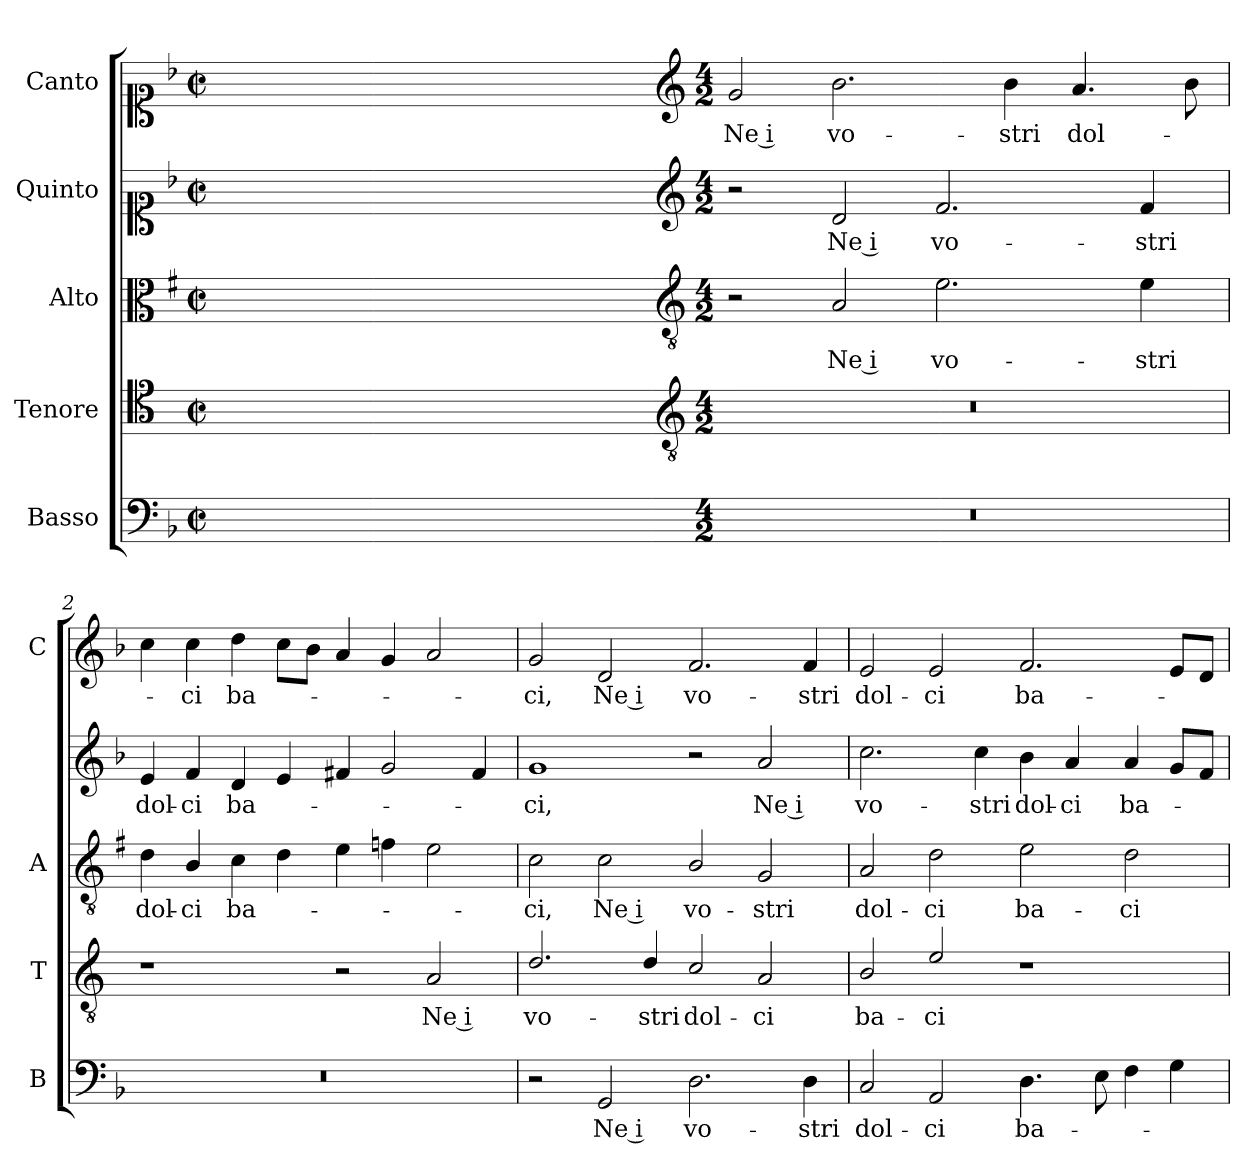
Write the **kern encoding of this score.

**kern	**text	**kern	**text	**kern	**text	**kern	**text	**kern	**text
*part5	*part5	*part4	*part4	*part3	*part3	*part2	*part2	*part1	*part1
*staff5	*staff5	*staff4	*staff4	*staff3	*staff3	*staff2	*staff2	*staff1	*staff1
*I"Basso	*	*I"Tenore	*	*I"Alto	*	*I"Quinto	*	*I"Canto	*
*I'B	*	*I'T	*	*I'A	*	*	*	*I'C	*
*clefF4	*	*clefC4	*	*clefC3	*	*clefC1	*	*clefC1	*
*	*	*ITrd4c7	*	*ITrd1c2	*	*	*	*	*
*k[b-]	*	*k[b-]	*	*k[b-]	*	*k[b-]	*	*k[b-]	*
*F:	*	*F:	*	*F:	*	*F:	*	*F:	*
*M2/2	*	*M2/2	*	*M2/2	*	*M2/2	*	*M2/2	*
*met(c|)	*	*met(c|)	*	*met(c|)	*	*met(c|)	*	*met(c|)	*
=	=	=	=	=	=	=	=	=	=
1ryy	.	1ryy	.	1ryy	.	1ryy	.	1ryy	.
=1X-	=1X-	=1X-	=1X-	=1X-	=1X-	=1X-	=1X-	=1X-	=1X-
4ryy	.	4ryy	.	4ryy	.	4ryy	.	4ryy	.
4ryy	.	4ryy	.	4ryy	.	4ryy	.	4ryy	.
4ryy	.	4ryy	.	4ryy	.	4ryy	.	4ryy	.
4ryy	.	4ryy	.	4ryy	.	4ryy	.	4ryy	.
=1-	=1-	=1-	=1-	=1-	=1-	=1-	=1-	=1-	=1-
*	*	*clefGv2	*	*clefGv2	*	*clefG2	*	*clefG2	*
*M4/2	*	*M4/2	*	*M4/2	*	*M4/2	*	*M4/2	*
!	!	!	!	!	!	!	!	!	!LO:LY:b
0r	.	0r	.	2r	.	2r	.	2g/	Ne i
!	!	!	!	!	!LO:LY:b	!	!LO:LY:b	!	!LO:LY:b
.	.	.	.	2G/	Ne i	2d/	Ne i	2.b-\	vo-
!	!	!	!	!	!LO:LY:b	!	!LO:LY:b	!	!
.	.	.	.	2.d\	vo-	2.f/	vo-	.	.
!	!	!	!	!	!	!	!	!	!LO:LY:b
.	.	.	.	.	.	.	.	4b-\	-stri
!	!	!	!	!	!	!	!	!	!LO:LY:b
.	.	.	.	.	.	.	.	4.a/	dol-
!	!	!	!	!	!LO:LY:b	!	!LO:LY:b	!	!
.	.	.	.	4d\	-stri	4f/	-stri	.	.
.	.	.	.	.	.	.	.	8b-\	.
=2	=2	=2	=2	=2	=2	=2	=2	=2	=2
!	!	!	!	!	!LO:LY:b	!	!LO:LY:b	!	!
0r	.	1r	.	4c\	dol-	4e/	dol-	4cc\	.
!	!	!	!	!	!LO:LY:b	!	!LO:LY:b	!	!LO:LY:b
.	.	.	.	4A/	-ci	4f/	-ci	4cc\	-ci
!	!	!	!	!	!LO:LY:b	!	!LO:LY:b	!	!LO:LY:b
.	.	.	.	4B-\	ba-	4d/	ba-	4dd\	ba-
.	.	.	.	4c\	.	4e/	.	8cc\L	.
.	.	.	.	.	.	.	.	8b-\J	.
.	.	2r	.	4d\	.	4f#X/	.	4a/	.
.	.	.	.	4e-X\	.	2g/	.	4g/	.
!	!	!	!LO:LY:b	!	!	!	!	!	!
.	.	2D/	Ne i	2d\	.	.	.	2a/	.
.	.	.	.	.	.	4f#/	.	.	.
=3	=3	=3	=3	=3	=3	=3	=3	=3	=3
!	!	!	!LO:LY:b	!	!LO:LY:b	!	!LO:LY:b	!	!LO:LY:b
2r	.	2.G/	vo-	2B-\	-ci,	1g	-ci,	2g/	-ci,
!	!LO:LY:b	!	!	!	!LO:LY:b	!	!	!	!LO:LY:b
2GG/	Ne i	.	.	2B-\	Ne i	.	.	2d/	Ne i
!	!	!	!LO:LY:b	!	!	!	!	!	!
.	.	4G/	-stri	.	.	.	.	.	.
!	!LO:LY:b	!	!LO:LY:b	!	!LO:LY:b	!	!	!	!LO:LY:b
2.D\	vo-	2F/	dol-	2A/	vo-	2r	.	2.f/	vo-
!	!	!	!LO:LY:b	!	!LO:LY:b	!	!LO:LY:b	!	!
.	.	2D/	-ci	2F/	-stri	2a/	Ne i	.	.
!	!LO:LY:b	!	!	!	!	!	!	!	!LO:LY:b
4D\	-stri	.	.	.	.	.	.	4f/	-stri
!!LO:LB:g=z
=4	=4	=4	=4	=4	=4	=4	=4	=4	=4
!	!LO:LY:b	!	!LO:LY:b	!	!LO:LY:b	!	!LO:LY:b	!	!LO:LY:b
2C/	dol-	2E/	ba-	2G/	dol-	2.cc\	vo-	2e/	dol-
!	!LO:LY:b	!	!LO:LY:b	!	!LO:LY:b	!	!	!	!LO:LY:b
2AA/	-ci	2A/	-ci	2c\	-ci	.	.	2e/	-ci
!	!	!	!	!	!	!	!LO:LY:b	!	!
.	.	.	.	.	.	4cc\	-stri	.	.
!	!LO:LY:b	!	!	!	!LO:LY:b	!	!LO:LY:b	!	!LO:LY:b
4.D\	ba-	1r	.	2d\	ba-	4b-\	dol-	2.f/	ba-
!	!	!	!	!	!	!	!LO:LY:b	!	!
.	.	.	.	.	.	4a/	-ci	.	.
8E\	.	.	.	.	.	.	.	.	.
!	!	!	!	!	!LO:LY:b	!	!LO:LY:b	!	!
4F\	.	.	.	2c\	-ci	4a/	ba-	.	.
4G\	.	.	.	.	.	8g/L	.	8e/L	.
.	.	.	.	.	.	8f/J	.	8d/J	.
=	=	=	=	=	=	=	=	=	=
*-	*-	*-	*-	*-	*-	*-	*-	*-	*-
